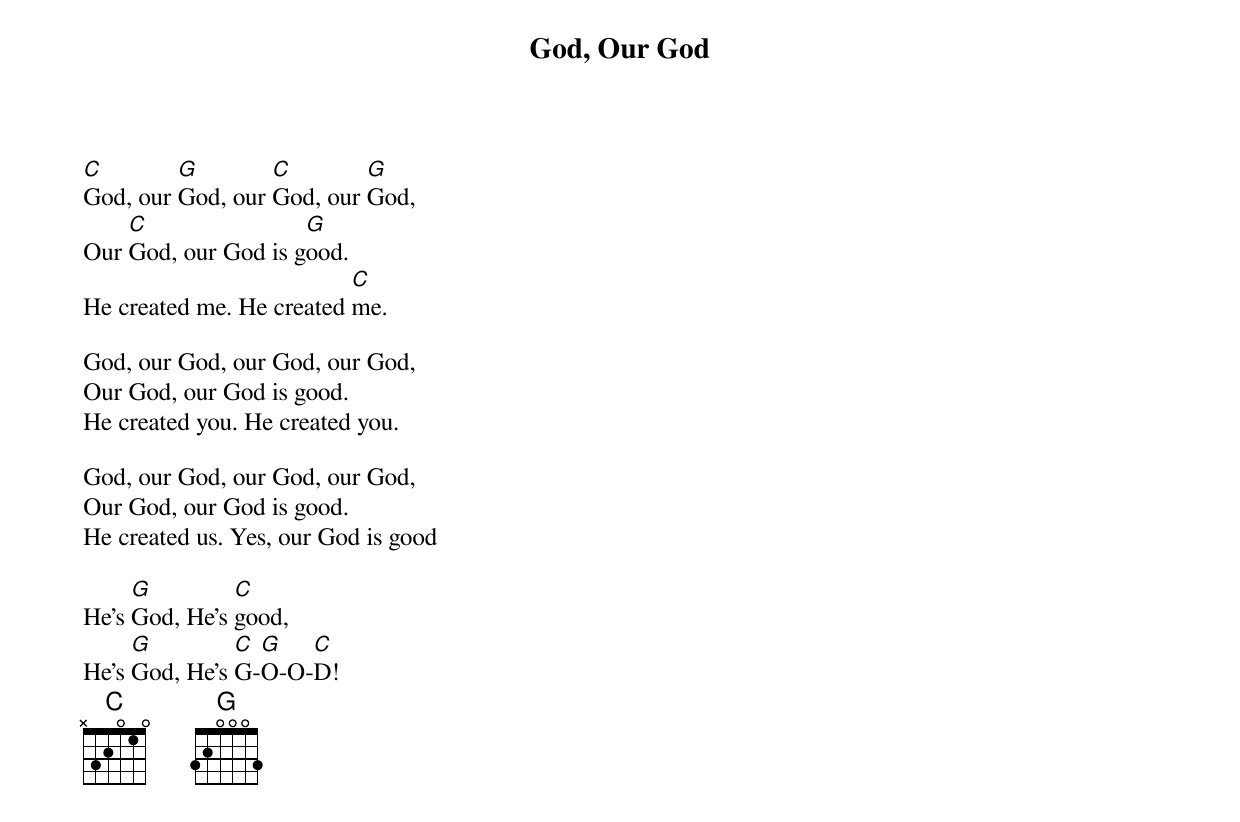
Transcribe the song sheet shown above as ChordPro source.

{title: God, Our God}


[C]God, our [G]God, our [C]God, our [G]God,
Our [C]God, our God is g[G]ood.
He created me. He created [C]me.

God, our God, our God, our God,
Our God, our God is good.
He created you. He created you.

God, our God, our God, our God,
Our God, our God is good.
He created us. Yes, our God is good

He's [G]God, He's [C]good,
He's [G]God, He's [C]G-[G]O-O-[C]D!
